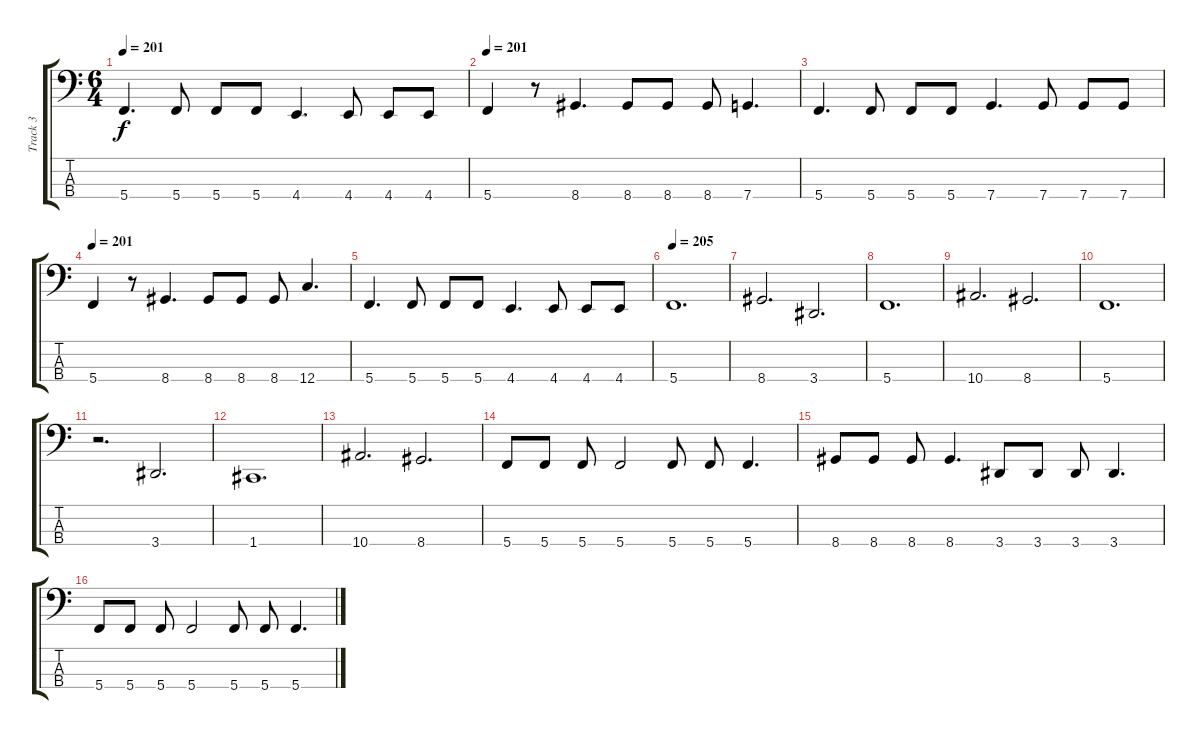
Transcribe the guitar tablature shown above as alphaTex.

\track ("Track 3" "Track 3") {instrument electricbasspick}
\staff {score tabs}
\tuning (F2 C2 G1 C1) {hide}
\ts (6 4)
\tempo 201
\clef f4
\ks c
5.4.4{d dy f} 5.4.8 5.4.8 5.4.8 4.4.4{d} 4.4.8 4.4.8 4.4.8 |
\tempo 201
5.4.4 r.8 8.4.4{d} 8.4.8 8.4.8 8.4.8 7.4.4{d} |
5.4.4{d} 5.4.8 5.4.8 5.4.8 7.4.4{d} 7.4.8 7.4.8 7.4.8 |
\tempo 201
5.4.4 r.8 8.4.4{d} 8.4.8 8.4.8 8.4.8 12.4.4{d} |
5.4.4{d} 5.4.8 5.4.8 5.4.8 4.4.4{d} 4.4.8 4.4.8 4.4.8 |
\tempo 205
5.4.1{d} |
8.4.2{d} 3.4.2{d} |
5.4.1{d} |
10.4.2{d} 8.4.2{d} |
5.4.1{d} |
r.2{d} 3.4.2{d} |
1.4.1{d} |
10.4.2{d} 8.4.2{d} |
5.4.8 5.4.8 5.4.8 5.4.2 5.4.8 5.4.8 5.4.4{d} |
8.4.8 8.4.8 8.4.8 8.4.4{d} 3.4.8 3.4.8 3.4.8 3.4.4{d} |
5.4.8 5.4.8 5.4.8 5.4.2 5.4.8 5.4.8 5.4.4{d}
